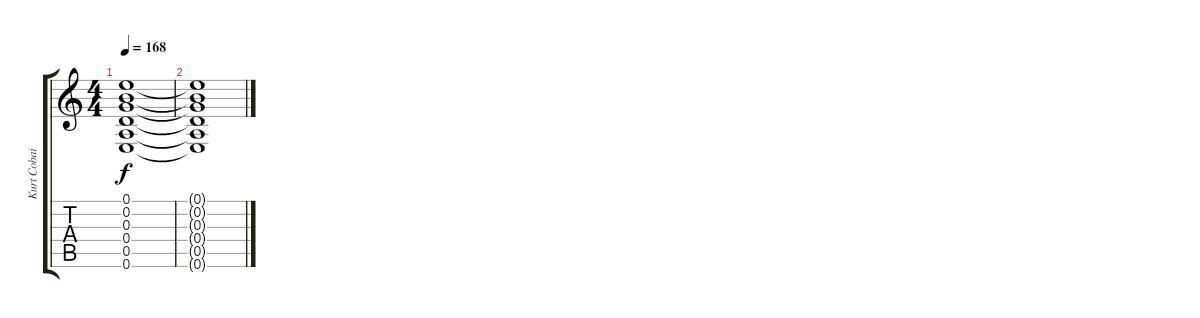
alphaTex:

\track ("Kurt Cobain - Guitar" "Kurt Cobai") {instrument distortionguitar}
\staff {score tabs}
\tuning (E4 B3 G3 D3 A2 E2) {hide}
\ts (4 4)
\tempo 168
\clef g2
\ks c
(0.1{t} 0.2{t} 0.3{t} 0.4{t} 0.5{t} 0.6{t}).1{dy f} |
(0.1{t} 0.2{t} 0.3{t} 0.4{t} 0.5{t} 0.6{t}).1
